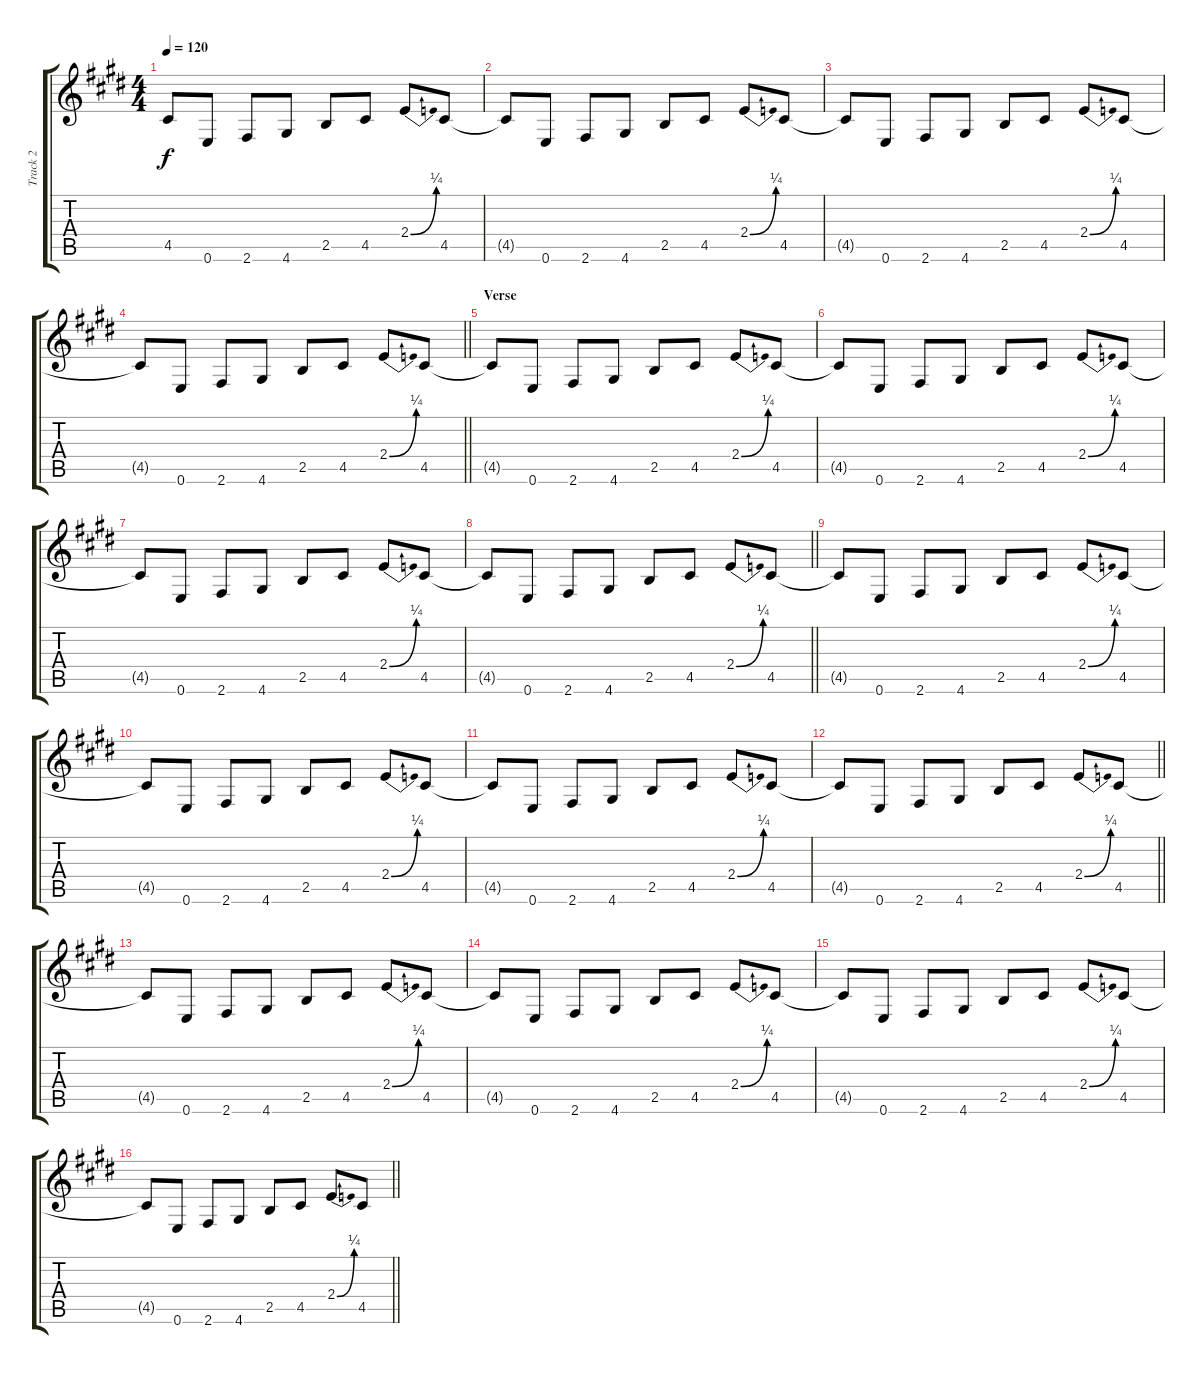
\track ("Track 2" "Track 2") {instrument overdrivenguitar}
\staff {score tabs}
\tuning (E4 B3 G3 D3 A2 E2) {hide}
\ts (4 4)
\tempo 120
\clef g2
\ks e
4.5{t}.8{dy f} 0.6.8 2.6.8 4.6.8 2.5.8 4.5.8 2.4{be (bend 0 0 60 1)}.8 4.5.8 |
4.5{t}.8 0.6.8 2.6.8 4.6.8 2.5.8 4.5.8 2.4{be (bend 0 0 60 1)}.8 4.5.8 |
4.5{t}.8 0.6.8 2.6.8 4.6.8 2.5.8 4.5.8 2.4{be (bend 0 0 60 1)}.8 4.5.8 |
\barLineRight lightlight
4.5{t}.8 0.6.8 2.6.8 4.6.8 2.5.8 4.5.8 2.4{be (bend 0 0 60 1)}.8 4.5.8 |
\section ("" "Verse")
4.5{t}.8 0.6.8 2.6.8 4.6.8 2.5.8 4.5.8 2.4{be (bend 0 0 60 1)}.8 4.5.8 |
4.5{t}.8 0.6.8 2.6.8 4.6.8 2.5.8 4.5.8 2.4{be (bend 0 0 60 1)}.8 4.5.8 |
4.5{t}.8 0.6.8 2.6.8 4.6.8 2.5.8 4.5.8 2.4{be (bend 0 0 60 1)}.8 4.5.8 |
\barLineRight lightlight
4.5{t}.8 0.6.8 2.6.8 4.6.8 2.5.8 4.5.8 2.4{be (bend 0 0 60 1)}.8 4.5.8 |
4.5{t}.8 0.6.8 2.6.8 4.6.8 2.5.8 4.5.8 2.4{be (bend 0 0 60 1)}.8 4.5.8 |
4.5{t}.8 0.6.8 2.6.8 4.6.8 2.5.8 4.5.8 2.4{be (bend 0 0 60 1)}.8 4.5.8 |
4.5{t}.8 0.6.8 2.6.8 4.6.8 2.5.8 4.5.8 2.4{be (bend 0 0 60 1)}.8 4.5.8 |
\barLineRight lightlight
4.5{t}.8 0.6.8 2.6.8 4.6.8 2.5.8 4.5.8 2.4{be (bend 0 0 60 1)}.8 4.5.8 |
4.5{t}.8 0.6.8 2.6.8 4.6.8 2.5.8 4.5.8 2.4{be (bend 0 0 60 1)}.8 4.5.8 |
4.5{t}.8 0.6.8 2.6.8 4.6.8 2.5.8 4.5.8 2.4{be (bend 0 0 60 1)}.8 4.5.8 |
4.5{t}.8 0.6.8 2.6.8 4.6.8 2.5.8 4.5.8 2.4{be (bend 0 0 60 1)}.8 4.5.8 |
\barLineRight lightlight
4.5{t}.8 0.6.8 2.6.8 4.6.8 2.5.8 4.5.8 2.4{be (bend 0 0 60 1)}.8 4.5.8
